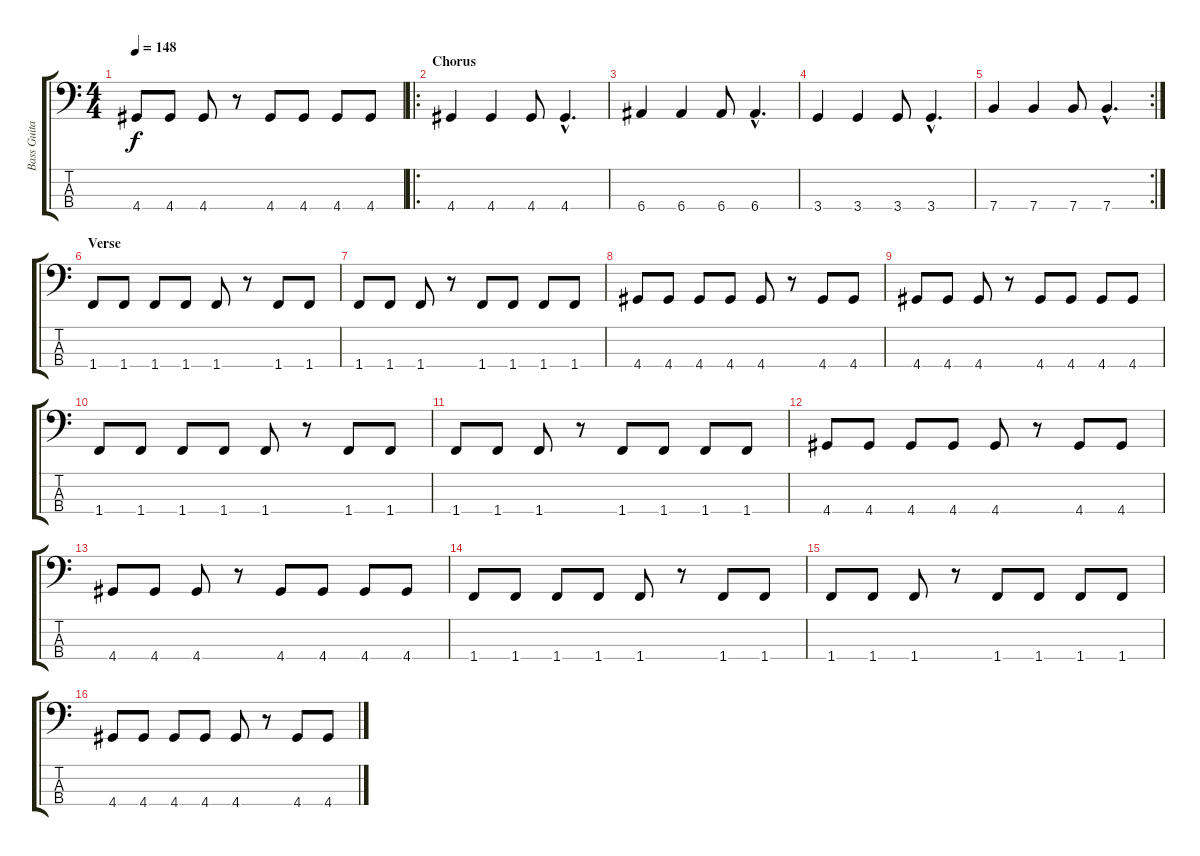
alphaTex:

\track ("Bass Guitar" "Bass Guita") {instrument electricbassfinger}
\staff {score tabs}
\tuning (G2 D2 A1 E1) {hide}
\ts (4 4)
\tempo 148
\clef f4
\ks c
4.4.8{dy f} 4.4.8 4.4.8 r.8 4.4.8 4.4.8 4.4.8 4.4.8 |
\ro
\section ("" "Chorus")
4.4.4 4.4.4 4.4.8 4.4{hac}.4{d} |
6.4.4 6.4.4 6.4.8 6.4{hac}.4{d} |
3.4.4 3.4.4 3.4.8 3.4{hac}.4{d} |
\rc 2
7.4.4 7.4.4 7.4.8 7.4{hac}.4{d} |
\section ("" "Verse")
1.4.8 1.4.8 1.4.8 1.4.8 1.4.8 r.8 1.4.8 1.4.8 |
1.4.8 1.4.8 1.4.8 r.8 1.4.8 1.4.8 1.4.8 1.4.8 |
4.4.8 4.4.8 4.4.8 4.4.8 4.4.8 r.8 4.4.8 4.4.8 |
4.4.8 4.4.8 4.4.8 r.8 4.4.8 4.4.8 4.4.8 4.4.8 |
1.4.8 1.4.8 1.4.8 1.4.8 1.4.8 r.8 1.4.8 1.4.8 |
1.4.8 1.4.8 1.4.8 r.8 1.4.8 1.4.8 1.4.8 1.4.8 |
4.4.8 4.4.8 4.4.8 4.4.8 4.4.8 r.8 4.4.8 4.4.8 |
4.4.8 4.4.8 4.4.8 r.8 4.4.8 4.4.8 4.4.8 4.4.8 |
1.4.8 1.4.8 1.4.8 1.4.8 1.4.8 r.8 1.4.8 1.4.8 |
1.4.8 1.4.8 1.4.8 r.8 1.4.8 1.4.8 1.4.8 1.4.8 |
4.4.8 4.4.8 4.4.8 4.4.8 4.4.8 r.8 4.4.8 4.4.8
